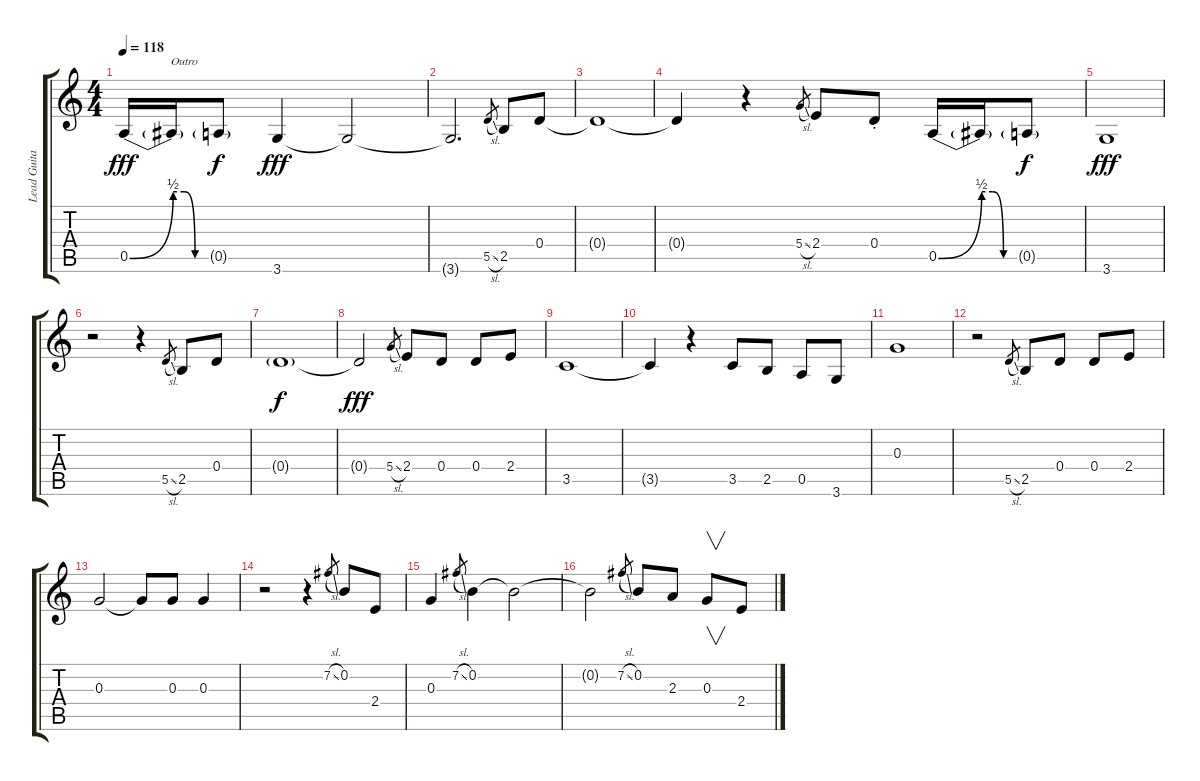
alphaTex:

\track ("Lead Guitar" "Lead Guita") {instrument electricguitarjazz}
\staff {score tabs}
\tuning (E4 B3 G3 D3 A2 E2) {hide}
\ts (4 4)
\tempo 118
\clef g2
\ks c
0.5{be (bend 0 0 60 2)}.16{dy fff} 0.5{be (custom 0 2 20 2 40 0 60 0) t}.16{txt "Outro"} 0.5{g}.8{dy f} 3.6.4{dy fff} 3.6{t}.2 |
3.6{t}.2{d} 5.5{sl}.8{gr} 2.5.8 0.4.8 |
0.4{t}.1 |
0.4{t}.4 r.4 5.4{sl}.8{gr} 2.4.8 0.4{st}.8 0.5{be (bend 0 0 60 2)}.16 0.5{be (custom 0 2 20 2 40 0 60 0) t}.16 0.5{g}.8{dy f} |
3.6.1{dy fff} |
r.2 r.4 5.5{sl}.8{gr} 2.5.8 0.4.8 |
0.4{g}.1{dy f} |
0.4{t}.2{dy fff} 5.4{sl}.8{gr} 2.4.8 0.4.8 0.4.8 2.4.8 |
3.5.1 |
3.5{t}.4 r.4 3.5.8 2.5.8 0.5.8 3.6.8 |
0.3.1 |
r.2 5.5{sl}.8{gr} 2.5.8 0.4.8 0.4.8 2.4.8 |
0.3.2 0.3{t}.8 0.3.8 0.3.4 |
r.2 r.4 7.2{sl}.8{gr} 0.2.8 2.4.8 |
0.3.4 7.2{sl}.8{gr} 0.2.4 0.2{t}.2 |
0.2{t}.2 7.2{sl}.8{gr} 0.2.8 2.3.8 0.3.8{v} 2.4.8
